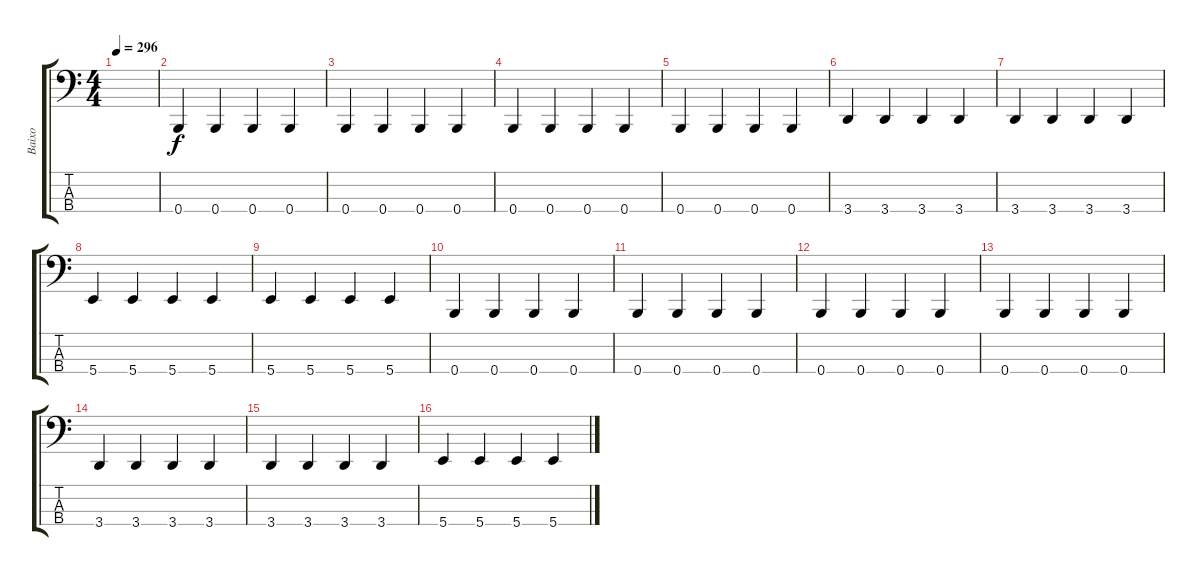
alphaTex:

\track ("Baixo" "Baixo") {instrument electricbassfinger}
\staff {score tabs}
\tuning (E2 B1 Gb1 B0) {hide}
\ts (4 4)
\tempo 296
\clef f4
\ks c
|
0.4.4 0.4.4 0.4.4 0.4.4 |
0.4.4 0.4.4 0.4.4 0.4.4 |
0.4.4 0.4.4 0.4.4 0.4.4 |
0.4.4 0.4.4 0.4.4 0.4.4 |
3.4.4 3.4.4 3.4.4 3.4.4 |
3.4.4 3.4.4 3.4.4 3.4.4 |
5.4.4 5.4.4 5.4.4 5.4.4 |
5.4.4 5.4.4 5.4.4 5.4.4 |
0.4.4 0.4.4 0.4.4 0.4.4 |
0.4.4 0.4.4 0.4.4 0.4.4 |
0.4.4 0.4.4 0.4.4 0.4.4 |
0.4.4 0.4.4 0.4.4 0.4.4 |
3.4.4 3.4.4 3.4.4 3.4.4 |
3.4.4 3.4.4 3.4.4 3.4.4 |
5.4.4 5.4.4 5.4.4 5.4.4
